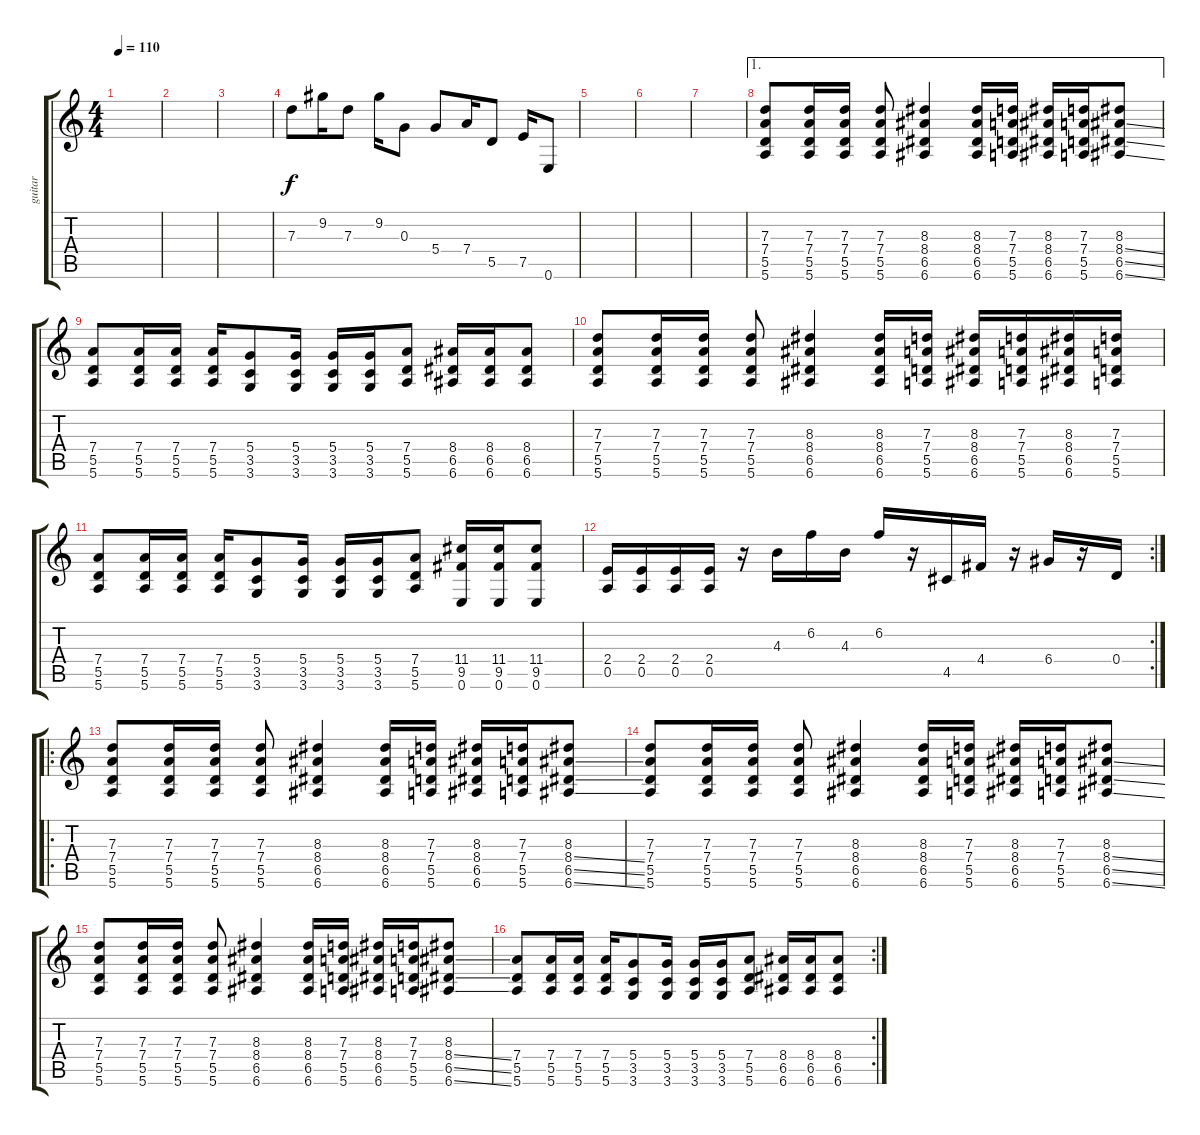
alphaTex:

\track ("guitar" "guitar") {instrument distortionguitar}
\staff {score tabs}
\tuning (E4 B3 G3 D3 A2 E2) {hide}
\ts (4 4)
\tempo 110
\clef g2
\ks c
|
|
|
7.3.8 9.2.16 7.3.8 9.2.16 0.3.8 5.4.8 7.4.16 5.5.8 7.5.16 0.6.8 |
|
|
|
\ae 1
(7.3 7.4 5.5 5.6).8 (7.3 7.4 5.5 5.6).16 (7.3 7.4 5.5 5.6).16 (7.3 7.4 5.5 5.6).8 (8.3 8.4 6.5 6.6).4 (8.3 8.4 6.5 6.6).16 (7.3 7.4 5.5 5.6).16 (8.3 8.4 6.5 6.6).16 (7.3 7.4 5.5 5.6).16 (8.3 8.4{ss} 6.5{ss} 6.6{ss}).8 |
(7.4 5.5 5.6).8 (7.4 5.5 5.6).16 (7.4 5.5 5.6).16 (7.4 5.5 5.6).16 (5.4 3.5 3.6).8 (5.4 3.5 3.6).16 (5.4 3.5 3.6).16 (5.4 3.5 3.6).16 (7.4 5.5 5.6).8 (8.4 6.5 6.6).16 (8.4 6.5 6.6).16 (8.4 6.5 6.6).8 |
(7.3 7.4 5.5 5.6).8 (7.3 7.4 5.5 5.6).16 (7.3 7.4 5.5 5.6).16 (7.3 7.4 5.5 5.6).8 (8.3 8.4 6.5 6.6).4 (8.3 8.4 6.5 6.6).16 (7.3 7.4 5.5 5.6).16 (8.3 8.4 6.5 6.6).16 (7.3 7.4 5.5 5.6).16 (8.3 8.4 6.5 6.6).16 (7.3 7.4 5.5 5.6).16 |
(7.4 5.5 5.6).8 (7.4 5.5 5.6).16 (7.4 5.5 5.6).16 (7.4 5.5 5.6).16 (5.4 3.5 3.6).8 (5.4 3.5 3.6).16 (5.4 3.5 3.6).16 (5.4 3.5 3.6).16 (7.4 5.5 5.6).8 (11.4 9.5 0.6).16 (11.4 9.5 0.6).16 (11.4 9.5 0.6).8 |
\rc 2
(2.4 0.5).16 (2.4 0.5).16 (2.4 0.5).16 (2.4 0.5).16 r.16 4.3.16 6.2.16 4.3.16 6.2.16 r.16 4.5.16 4.4.16 r.16 6.4.16 r.16 0.4.16 |
\ro
(7.3 7.4 5.5 5.6).8 (7.3 7.4 5.5 5.6).16 (7.3 7.4 5.5 5.6).16 (7.3 7.4 5.5 5.6).8 (8.3 8.4 6.5 6.6).4 (8.3 8.4 6.5 6.6).16 (7.3 7.4 5.5 5.6).16 (8.3 8.4 6.5 6.6).16 (7.3 7.4 5.5 5.6).16 (8.3 8.4{ss} 6.5{ss} 6.6{ss}).8 |
(7.3 7.4 5.5 5.6).8 (7.3 7.4 5.5 5.6).16 (7.3 7.4 5.5 5.6).16 (7.3 7.4 5.5 5.6).8 (8.3 8.4 6.5 6.6).4 (8.3 8.4 6.5 6.6).16 (7.3 7.4 5.5 5.6).16 (8.3 8.4 6.5 6.6).16 (7.3 7.4 5.5 5.6).16 (8.3 8.4{ss} 6.5{ss} 6.6{ss}).8 |
(7.3 7.4 5.5 5.6).8 (7.3 7.4 5.5 5.6).16 (7.3 7.4 5.5 5.6).16 (7.3 7.4 5.5 5.6).8 (8.3 8.4 6.5 6.6).4 (8.3 8.4 6.5 6.6).16 (7.3 7.4 5.5 5.6).16 (8.3 8.4 6.5 6.6).16 (7.3 7.4 5.5 5.6).16 (8.3 8.4{ss} 6.5{ss} 6.6{ss}).8 |
\rc 2
(7.4 5.5 5.6).8 (7.4 5.5 5.6).16 (7.4 5.5 5.6).16 (7.4 5.5 5.6).16 (5.4 3.5 3.6).8 (5.4 3.5 3.6).16 (5.4 3.5 3.6).16 (5.4 3.5 3.6).16 (7.4 5.5 5.6).8 (8.4 6.5 6.6).16 (8.4 6.5 6.6).16 (8.4 6.5 6.6).8
